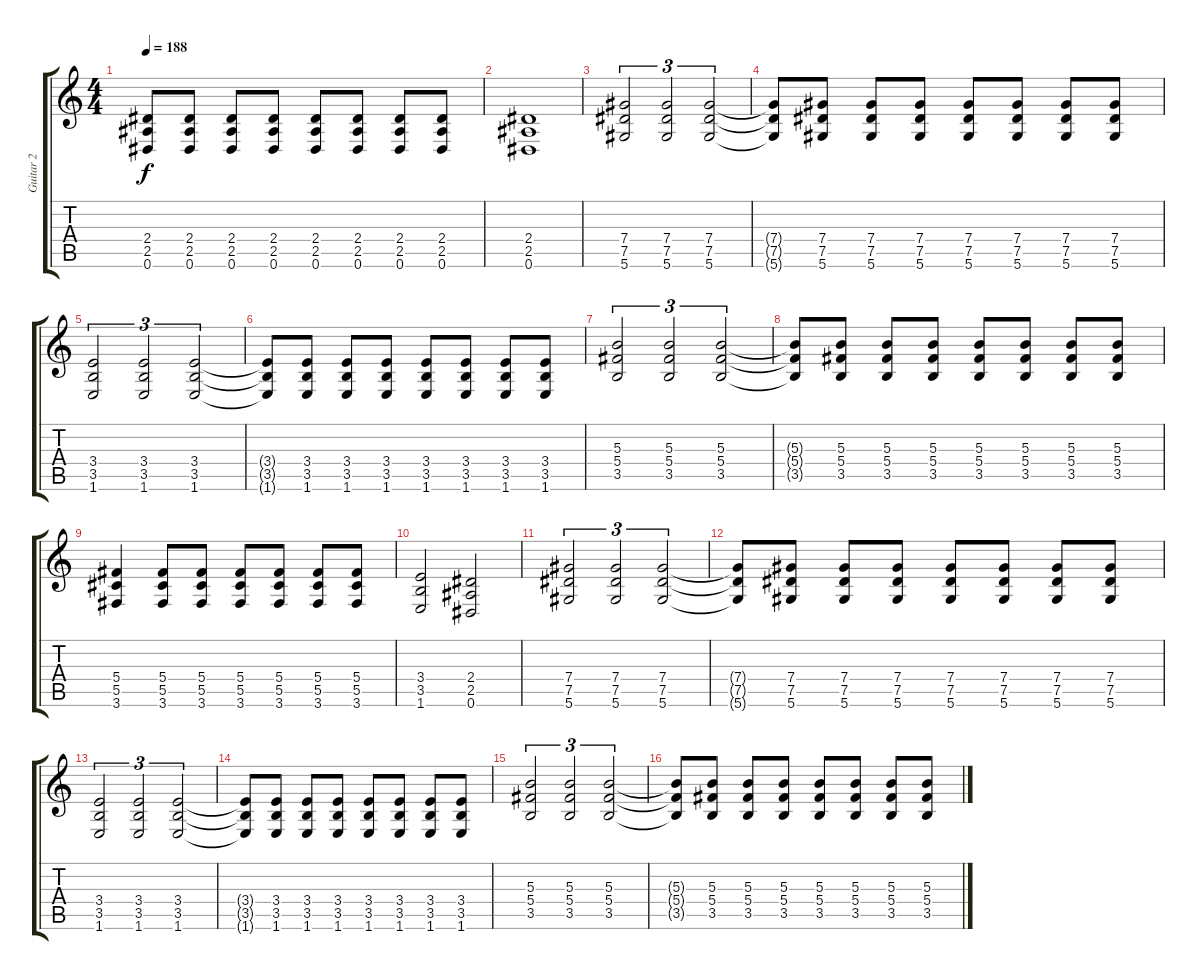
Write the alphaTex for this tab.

\track ("Guitar 2" "Guitar 2") {instrument distortionguitar}
\staff {score tabs}
\tuning (Eb4 Bb3 Gb3 Db3 Ab2 Eb2) {hide}
\ts (4 4)
\tempo 188
\clef g2
\ks c
(2.4 2.5 0.6).8{dy f} (2.4 2.5 0.6).8 (2.4 2.5 0.6).8 (2.4 2.5 0.6).8 (2.4 2.5 0.6).8 (2.4 2.5 0.6).8 (2.4 2.5 0.6).8 (2.4 2.5 0.6).8 |
(2.4 2.5 0.6).1 |
(7.4 7.5 5.6).2{tu (3 2)} (7.4 7.5 5.6).2{tu (3 2)} (7.4 7.5 5.6).2{tu (3 2)} |
(7.4{t} 7.5{t} 5.6{t}).8 (7.4 7.5 5.6).8 (7.4 7.5 5.6).8 (7.4 7.5 5.6).8 (7.4 7.5 5.6).8 (7.4 7.5 5.6).8 (7.4 7.5 5.6).8 (7.4 7.5 5.6).8 |
(3.4 3.5 1.6).2{tu (3 2)} (3.4 3.5 1.6).2{tu (3 2)} (3.4 3.5 1.6).2{tu (3 2)} |
(3.4{t} 3.5{t} 1.6{t}).8 (3.4 3.5 1.6).8 (3.4 3.5 1.6).8 (3.4 3.5 1.6).8 (3.4 3.5 1.6).8 (3.4 3.5 1.6).8 (3.4 3.5 1.6).8 (3.4 3.5 1.6).8 |
(5.3 5.4 3.5).2{tu (3 2)} (5.3 5.4 3.5).2{tu (3 2)} (5.3 5.4 3.5).2{tu (3 2)} |
(5.3{t} 5.4{t} 3.5{t}).8 (5.3 5.4 3.5).8 (5.3 5.4 3.5).8 (5.3 5.4 3.5).8 (5.3 5.4 3.5).8 (5.3 5.4 3.5).8 (5.3 5.4 3.5).8 (5.3 5.4 3.5).8 |
(5.4 5.5 3.6).4 (5.4 5.5 3.6).8 (5.4 5.5 3.6).8 (5.4 5.5 3.6).8 (5.4 5.5 3.6).8 (5.4 5.5 3.6).8 (5.4 5.5 3.6).8 |
(3.4 3.5 1.6).2 (2.4 2.5 0.6).2 |
(7.4 7.5 5.6).2{tu (3 2)} (7.4 7.5 5.6).2{tu (3 2)} (7.4 7.5 5.6).2{tu (3 2)} |
(7.4{t} 7.5{t} 5.6{t}).8 (7.4 7.5 5.6).8 (7.4 7.5 5.6).8 (7.4 7.5 5.6).8 (7.4 7.5 5.6).8 (7.4 7.5 5.6).8 (7.4 7.5 5.6).8 (7.4 7.5 5.6).8 |
(3.4 3.5 1.6).2{tu (3 2)} (3.4 3.5 1.6).2{tu (3 2)} (3.4 3.5 1.6).2{tu (3 2)} |
(3.4{t} 3.5{t} 1.6{t}).8 (3.4 3.5 1.6).8 (3.4 3.5 1.6).8 (3.4 3.5 1.6).8 (3.4 3.5 1.6).8 (3.4 3.5 1.6).8 (3.4 3.5 1.6).8 (3.4 3.5 1.6).8 |
(5.3 5.4 3.5).2{tu (3 2)} (5.3 5.4 3.5).2{tu (3 2)} (5.3 5.4 3.5).2{tu (3 2)} |
(5.3{t} 5.4{t} 3.5{t}).8 (5.3 5.4 3.5).8 (5.3 5.4 3.5).8 (5.3 5.4 3.5).8 (5.3 5.4 3.5).8 (5.3 5.4 3.5).8 (5.3 5.4 3.5).8 (5.3 5.4 3.5).8
